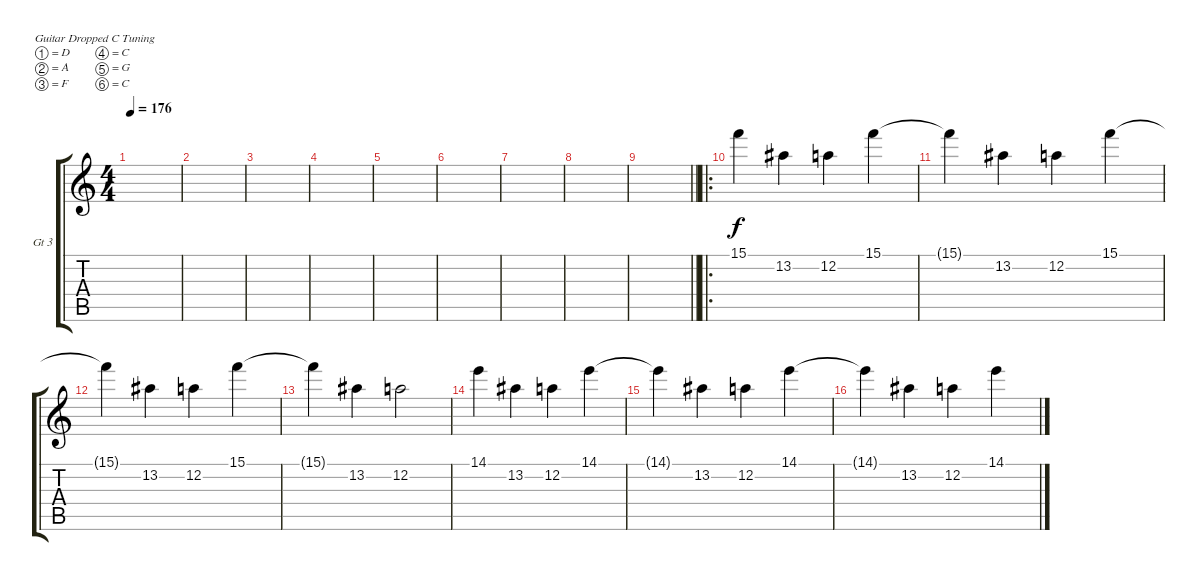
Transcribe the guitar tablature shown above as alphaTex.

\defaultSystemsLayout 4
\bracketExtendMode groupsimilarinstruments
\firstSystemTrackNameOrientation horizontal
\otherSystemsTrackNameOrientation horizontal
\track ("Guitar 3" "Gt 3") {instrument distortionguitar}
\staff {score tabs}
\tuning (D4 A3 F3 C3 G2 C2)
\ts (4 4)
\tempo 176
\clef g2
\ks c
|
|
|
|
|
|
|
|
\barLineRight lightlight
|
\ro
15.1.4 13.2.4 12.2.4 15.1.4 |
15.1{t}.4 13.2.4 12.2.4 15.1.4 |
15.1{t}.4 13.2.4 12.2.4 15.1.4 |
15.1{t}.4 13.2.4 12.2.2 |
14.1.4 13.2.4 12.2.4 14.1.4 |
14.1{t}.4 13.2.4 12.2.4 14.1.4 |
14.1{t}.4 13.2.4 12.2.4 14.1.4
